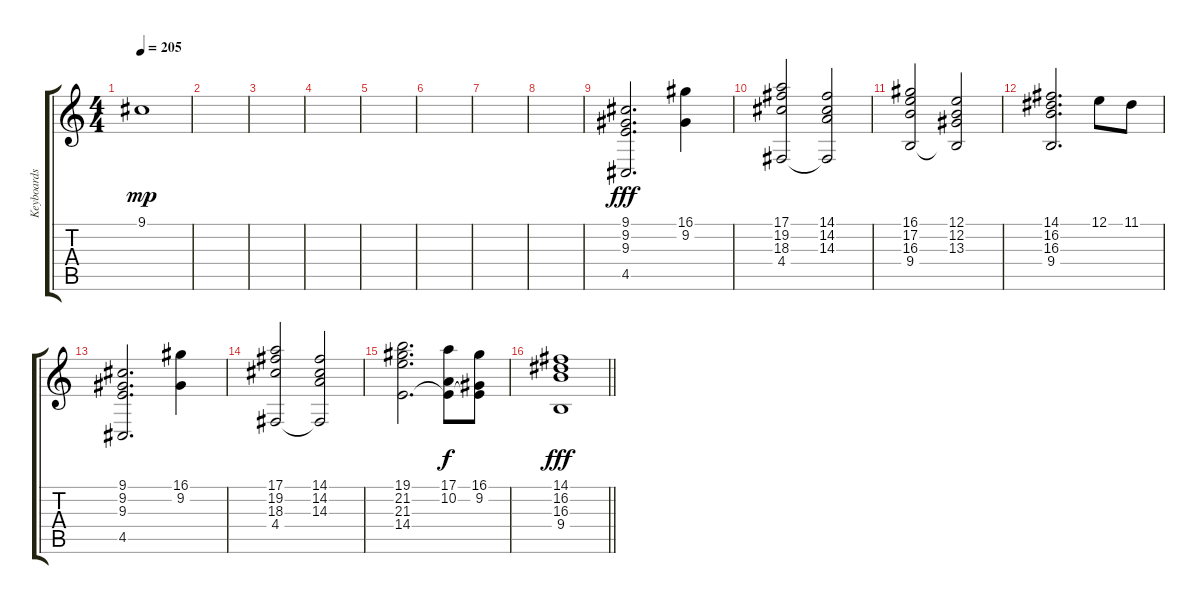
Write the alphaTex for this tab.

\track ("Keyboards" "Keyboards") {instrument stringensemble1}
\staff {score tabs}
\tuning (E4 B3 G3 D3 A2 E2) {hide}
\ts (4 4)
\tempo 205
\clef g2
\ks c
9.1.1{dy mp instrument stringensemble1} |
|
|
|
|
|
|
|
(9.1 9.2 9.3 4.5).2{d dy fff} (16.1 9.2).4 |
(17.1 19.2 18.3 4.4).2 (14.1 14.2 14.3 4.4{t}).2 |
(16.1 17.2 16.3 9.4).2 (12.1 12.2 13.3 9.4{t}).2 |
(14.1 16.2 16.3 9.4).2{d} 12.1.8 11.1.8 |
(9.1 9.2 9.3 4.5).2{d} (16.1 9.2).4 |
(17.1 19.2 18.3 4.4).2 (14.1 14.2 14.3 4.4{t}).2 |
(19.1 21.2 21.3 14.4).2{d} (17.1 10.2 14.4{t}).8{dy f} (16.1 9.2 14.4{t}).8 |
\barLineRight lightlight
(14.1 16.2 16.3 9.4).1{dy fff}
